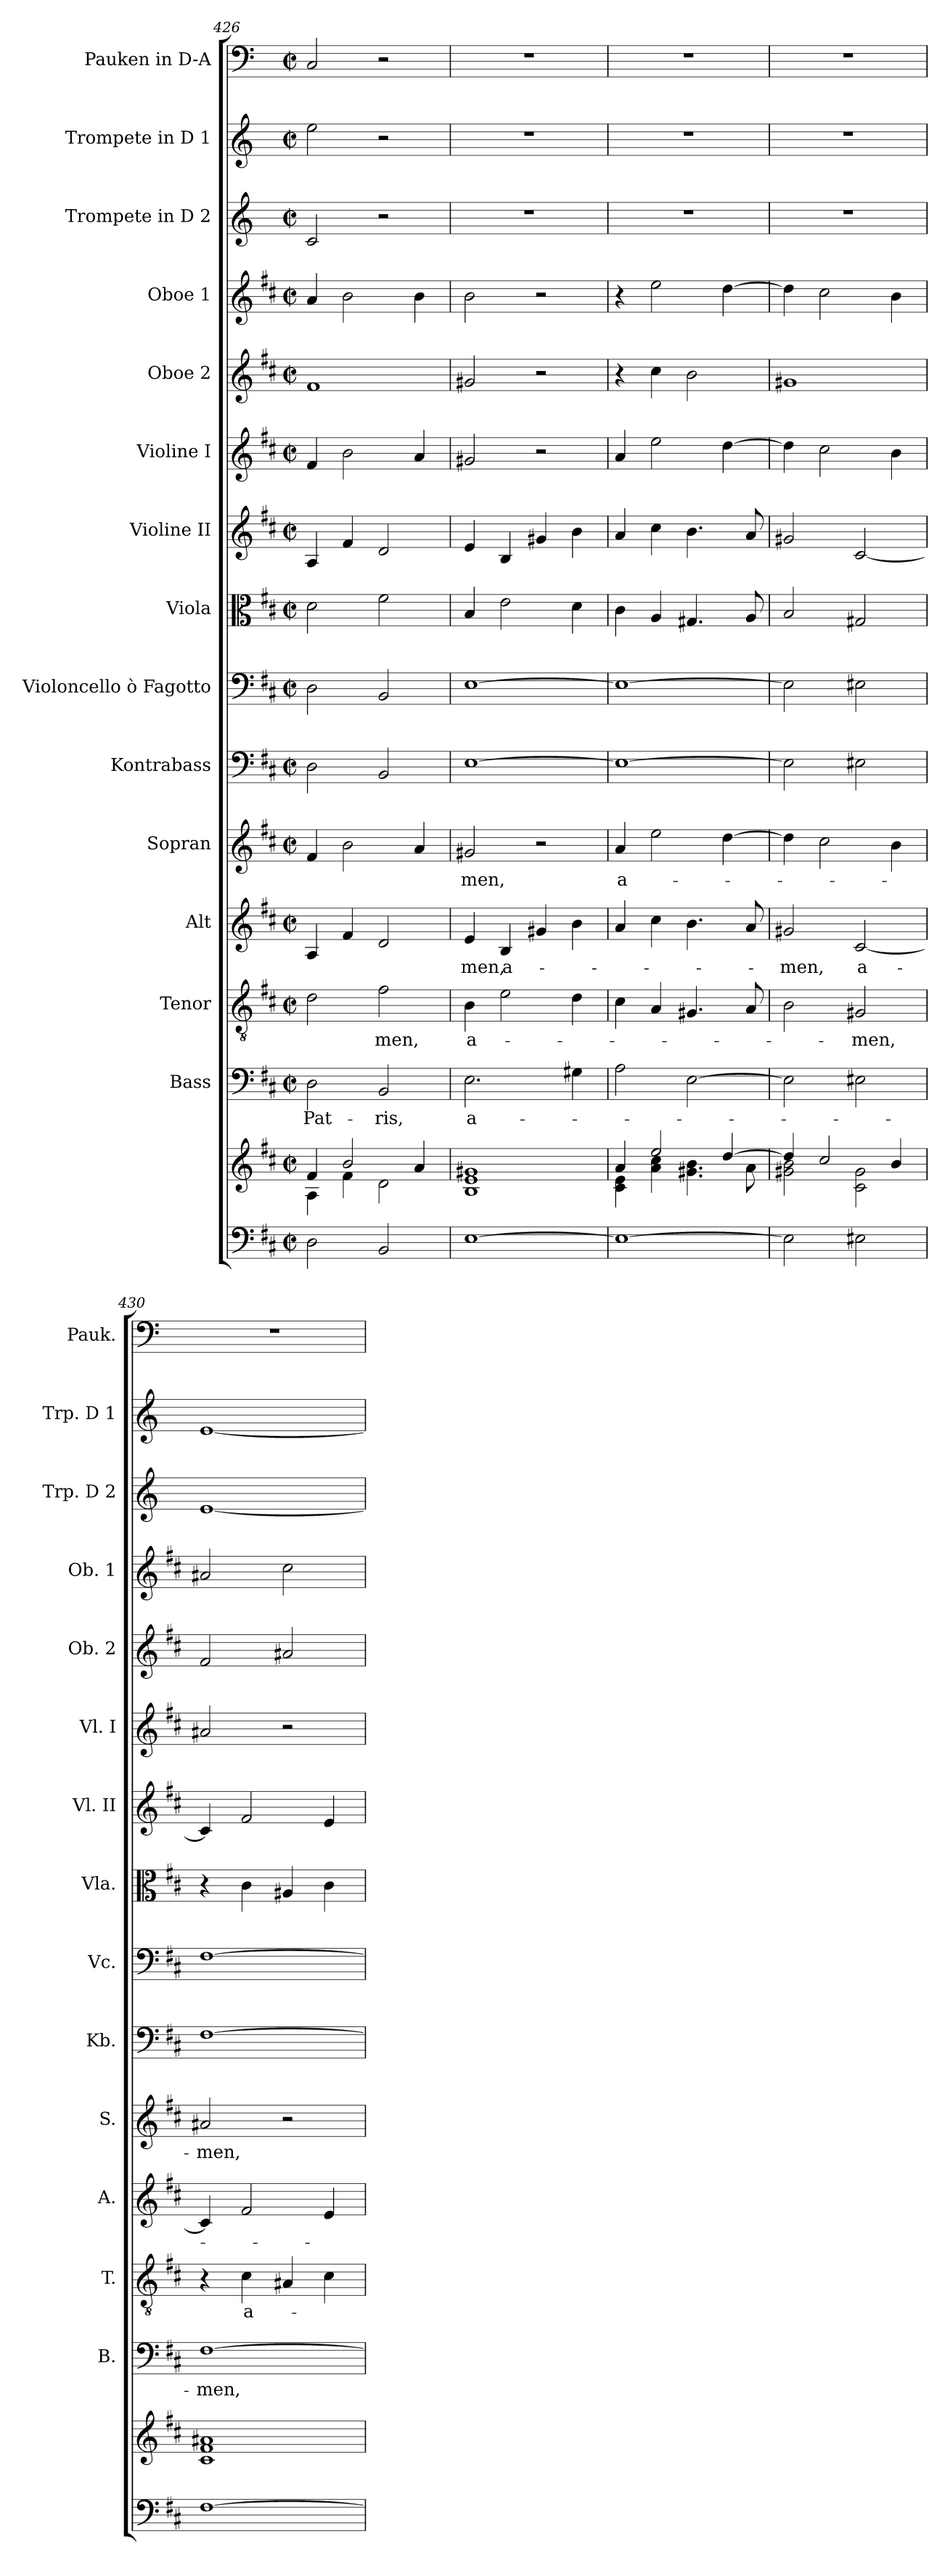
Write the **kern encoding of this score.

**kern	**kern	**kern	**text	**kern	**text	**kern	**text	**kern	**text	**kern	**kern	**kern	**kern	**kern	**kern	**kern	**kern	**kern	**kern
*part15	*part15	*part14	*part14	*part13	*part13	*part12	*part12	*part11	*part11	*part10	*part9	*part8	*part7	*part6	*part5	*part4	*part3	*part2	*part1
*staff16	*staff15	*staff14	*staff14	*staff13	*staff13	*staff12	*staff12	*staff11	*staff11	*staff10	*staff9	*staff8	*staff7	*staff6	*staff5	*staff4	*staff3	*staff2	*staff1
*	*	*I"Bass	*	*I"Tenor	*	*I"Alt	*	*I"Sopran	*	*I"Kontrabass	*I"Violoncello ò Fagotto	*I"Viola	*I"Violine II	*I"Violine I	*I"Oboe 2	*I"Oboe 1	*I"Trompete in D 2	*I"Trompete in D 1	*I"Pauken in D-A
*	*	*I'B.	*	*I'T.	*	*I'A.	*	*I'S.	*	*I'Kb.	*I'Vc.	*I'Vla.	*I'Vl. II	*I'Vl. I	*I'Ob. 2	*I'Ob. 1	*I'Trp. D 2	*I'Trp. D 1	*I'Pauk.
*clefF4	*clefG2	*clefF4	*	*clefGv2	*	*clefG2	*	*clefG2	*	*clefF4	*clefF4	*clefC3	*clefG2	*clefG2	*clefG2	*clefG2	*clefG2	*clefG2	*clefF4
*	*	*	*	*	*	*	*	*	*	*ITrd7c12	*	*	*	*	*	*	*ITrd-1c-2	*ITrd-1c-2	*ITrd-1c-2
*k[f#c#]	*k[f#c#]	*k[f#c#]	*	*k[f#c#]	*	*k[f#c#]	*	*k[f#c#]	*	*k[f#c#]	*k[f#c#]	*k[f#c#]	*k[f#c#]	*k[f#c#]	*k[f#c#]	*k[f#c#]	*k[f#c#]	*k[f#c#]	*k[f#c#]
*D:	*D:	*D:	*	*D:	*	*D:	*	*D:	*	*D:	*D:	*D:	*D:	*D:	*D:	*D:	*D:	*D:	*D:
*M2/2	*M2/2	*M2/2	*	*M2/2	*	*M2/2	*	*M2/2	*	*M2/2	*M2/2	*M2/2	*M2/2	*M2/2	*M2/2	*M2/2	*M2/2	*M2/2	*M2/2
*met(c|)	*met(c|)	*met(c|)	*	*met(c|)	*	*met(c|)	*	*met(c|)	*	*met(c|)	*met(c|)	*met(c|)	*met(c|)	*met(c|)	*met(c|)	*met(c|)	*met(c|)	*met(c|)	*met(c|)
=426	=426	=426	=426	=426	=426	=426	=426	=426	=426	=426	=426	=426	=426	=426	=426	=426	=426	=426	=426
*	*^	*	*	*	*	*	*	*	*	*	*	*	*	*	*	*	*	*	*
!	!	!	!	!LO:LY:b	!	!	!	!	!	!	!	!	!	!	!	!	!	!	!	!
2D\	4f#/	4A\	2D\	Pat-	2d\	.	4A/	.	4f#/	.	2DD\	2D\	2d\	4A/	4f#/	1f#	4a/	2d/	2ff#\	2D/
.	2b/	4f#\	.	.	.	.	4f#/	.	2b\	.	.	.	.	4f#/	2b\	.	2b\	.	.	.
!	!	!	!	!LO:LY:b	!	!LO:LY:b	!	!	!	!	!	!	!	!	!	!	!	!	!	!
2BB/	.	2d\	2BB/	-ris,	2f#\	-men,	2d/	.	.	.	2BBB/	2BB/	2f#\	2d/	.	.	.	2r	2r	2r
.	4a/	.	.	.	.	.	.	.	4a/	.	.	.	.	.	4a/	.	4b\	.	.	.
*	*v	*v	*	*	*	*	*	*	*	*	*	*	*	*	*	*	*	*	*	*
=427	=427	=427	=427	=427	=427	=427	=427	=427	=427	=427	=427	=427	=427	=427	=427	=427	=427	=427	=427
!	!	!	!LO:LY:b	!	!LO:LY:b	!	!LO:LY:b	!	!LO:LY:b	!	!	!	!	!	!	!	!	!	!
[1E	1B 1e 1g#X	2.E\	a-	4B\	a-	4e/	-men,	2g#X/	-men,	[1EE	[1E	4B/	4e/	2g#X/	2g#X/	2b\	1r	1r	1r
!	!	!	!	!	!	!	!LO:LY:b	!	!	!	!	!	!	!	!	!	!	!	!
.	.	.	.	2e\	.	4B/	a-	.	.	.	.	2e\	4B/	.	.	.	.	.	.
.	.	.	.	.	.	4g#X/	.	2r	.	.	.	.	4g#X/	2r	2r	2r	.	.	.
.	.	4G#X\	.	4d\	.	4b\	.	.	.	.	.	4d\	4b\	.	.	.	.	.	.
=428	=428	=428	=428	=428	=428	=428	=428	=428	=428	=428	=428	=428	=428	=428	=428	=428	=428	=428	=428
*	*^	*	*	*	*	*	*	*	*	*	*	*	*	*	*	*	*	*	*
!	!	!	!	!	!	!	!	!	!	!LO:LY:b	!	!	!	!	!	!	!	!	!	!
1E_	4a/	4c#\ 4e\	2A\	.	4c#\	.	4a/	.	4a/	a-	1EE_	1E_	4c#\	4a/	4a/	4r	4r	1r	1r	1r
.	2ee/	4a\ 4cc#\	.	.	4A/	.	4cc#\	.	2ee\	.	.	.	4A/	4cc#\	2ee\	4cc#\	2ee\	.	.	.
.	.	4.g#X\ 4.b\	[2E\	.	4.G#X/	.	4.b\	.	.	.	.	.	4.G#X/	4.b\	.	2b\	.	.	.	.
.	[>4dd/	.	.	.	.	.	.	.	[4dd\	.	.	.	.	.	[4dd\	.	[4dd\	.	.	.
.	.	8a\	.	.	8A/	.	8a/	.	.	.	.	.	8A/	8a/	.	.	.	.	.	.
=429	=429	=429	=429	=429	=429	=429	=429	=429	=429	=429	=429	=429	=429	=429	=429	=429	=429	=429	=429	=429
!	!	!	!	!	!	!	!	!LO:LY:b	!	!	!	!	!	!	!	!	!	!	!	!
2E\]	4dd/]	2g#X\ 2b\	2E\]	.	2B\	.	2g#X/	-men,	4dd\]	.	2EE\]	2E\]	2B/	2g#X/	4dd\]	1g#X	4dd\]	1r	1r	1r
.	2cc#/	.	.	.	.	.	.	.	2cc#\	.	.	.	.	.	2cc#\	.	2cc#\	.	.	.
!	!	!	!	!	!	!LO:LY:b	!	!LO:LY:b	!	!	!	!	!	!	!	!	!	!	!	!
2E#X\	.	2c#\ 2g#\	2E#X\	.	2G#X/	-men,	[2c#/	a-	.	.	2EE#X\	2E#X\	2G#X/	[2c#/	.	.	.	.	.	.
.	4b/	.	.	.	.	.	.	.	4b\	.	.	.	.	.	4b\	.	4b\	.	.	.
*	*v	*v	*	*	*	*	*	*	*	*	*	*	*	*	*	*	*	*	*	*
=430	=430	=430	=430	=430	=430	=430	=430	=430	=430	=430	=430	=430	=430	=430	=430	=430	=430	=430	=430
!	!	!	!LO:LY:b	!	!	!	!	!	!LO:LY:b	!	!	!	!	!	!	!	!	!	!
[1F#	1c# 1f# 1a#X	[1F#	-men,	4r	.	4c#/]	.	2a#X/	-men,	[1FF#	[1F#	4r	4c#/]	2a#X/	2f#/	2a#X/	[1f#	[1f#	1r
!	!	!	!	!	!LO:LY:b	!	!	!	!	!	!	!	!	!	!	!	!	!	!
.	.	.	.	4c#\	a-	2f#/	.	.	.	.	.	4c#\	2f#/	.	.	.	.	.	.
.	.	.	.	4A#X/	.	.	.	2r	.	.	.	4A#X/	.	2r	2a#X/	2cc#\	.	.	.
.	.	.	.	4c#\	.	4e/	.	.	.	.	.	4c#\	4e/	.	.	.	.	.	.
=	=	=	=	=	=	=	=	=	=	=	=	=	=	=	=	=	=	=	=
*-	*-	*-	*-	*-	*-	*-	*-	*-	*-	*-	*-	*-	*-	*-	*-	*-	*-	*-	*-
